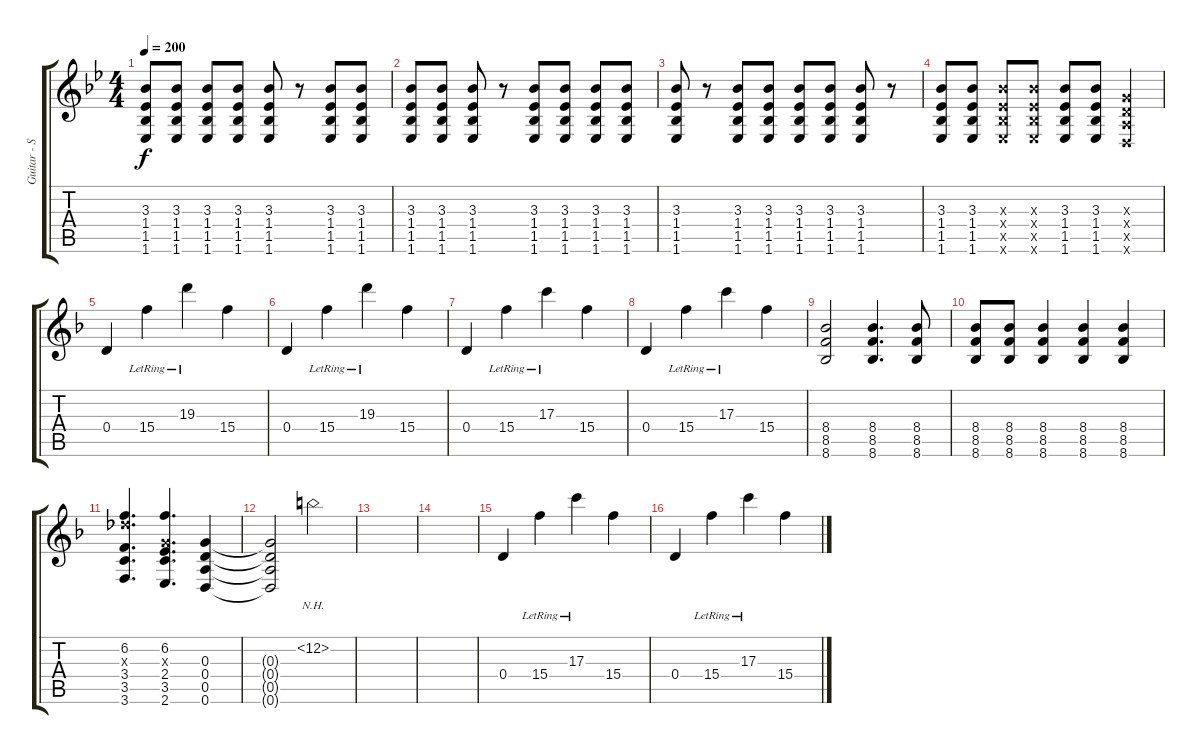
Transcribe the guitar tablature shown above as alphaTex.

\track ("Guitar - Simon Neil" "Guitar - S") {instrument electricguitarclean}
\staff {score tabs}
\tuning (E4 B3 G3 D3 A2 D2) {hide}
\ts (4 4)
\tempo 200
\clef g2
\ks bb
(3.3 1.4 1.5 1.6).8{dy f} (3.3 1.4 1.5 1.6).8 (3.3 1.4 1.5 1.6).8 (3.3 1.4 1.5 1.6).8 (3.3 1.4 1.5 1.6).8 r.8 (3.3 1.4 1.5 1.6).8 (3.3 1.4 1.5 1.6).8 |
(3.3 1.4 1.5 1.6).8 (3.3 1.4 1.5 1.6).8 (3.3 1.4 1.5 1.6).8 r.8 (3.3 1.4 1.5 1.6).8 (3.3 1.4 1.5 1.6).8 (3.3 1.4 1.5 1.6).8 (3.3 1.4 1.5 1.6).8 |
(3.3 1.4 1.5 1.6).8 r.8 (3.3 1.4 1.5 1.6).8 (3.3 1.4 1.5 1.6).8 (3.3 1.4 1.5 1.6).8 (3.3 1.4 1.5 1.6).8 (3.3 1.4 1.5 1.6).8 r.8 |
(3.3 1.4 1.5 1.6).8 (3.3 1.4 1.5 1.6).8 (3.3{x} 1.4{x} 1.5{x} 1.6{x}).8 (3.3{x} 1.4{x} 1.5{x} 1.6{x}).8 (3.3 1.4 1.5 1.6).8 (3.3 1.4 1.5 1.6).8 (0.3{x} 0.4{x} 0.5{x} 0.6{x}).4 |
\ks f
0.4.4{instrument electricguitarclean} 15.4{lr}.4 19.3{lr}.4 15.4.4 |
0.4.4 15.4{lr}.4 19.3{lr}.4 15.4.4 |
0.4.4 15.4{lr}.4 17.3{lr}.4 15.4.4 |
0.4.4 15.4{lr}.4 17.3{lr}.4 15.4.4 |
(8.4 8.5 8.6).2{instrument overdrivenguitar} (8.4 8.5 8.6).4{d} (8.4 8.5 8.6).8 |
(8.4 8.5 8.6).8 (8.4 8.5 8.6).8 (8.4 8.5 8.6).4 (8.4 8.5 8.6).4 (8.4 8.5 8.6).4 |
(6.2 6.3{x} 3.4 3.5 3.6).4{d} (6.2 0.3{x} 2.4 3.5 2.6).4{d} (0.3 0.4 0.5 0.6).4 |
(0.3{t} 0.4{t} 0.5{t} 0.6{t}).2 12.2{nh}.2{volume 16} |
|
|
0.4.4{volume 12 instrument electricguitarclean} 15.4{lr}.4 17.3{lr}.4 15.4.4 |
0.4.4 15.4{lr}.4 17.3{lr}.4 15.4.4
